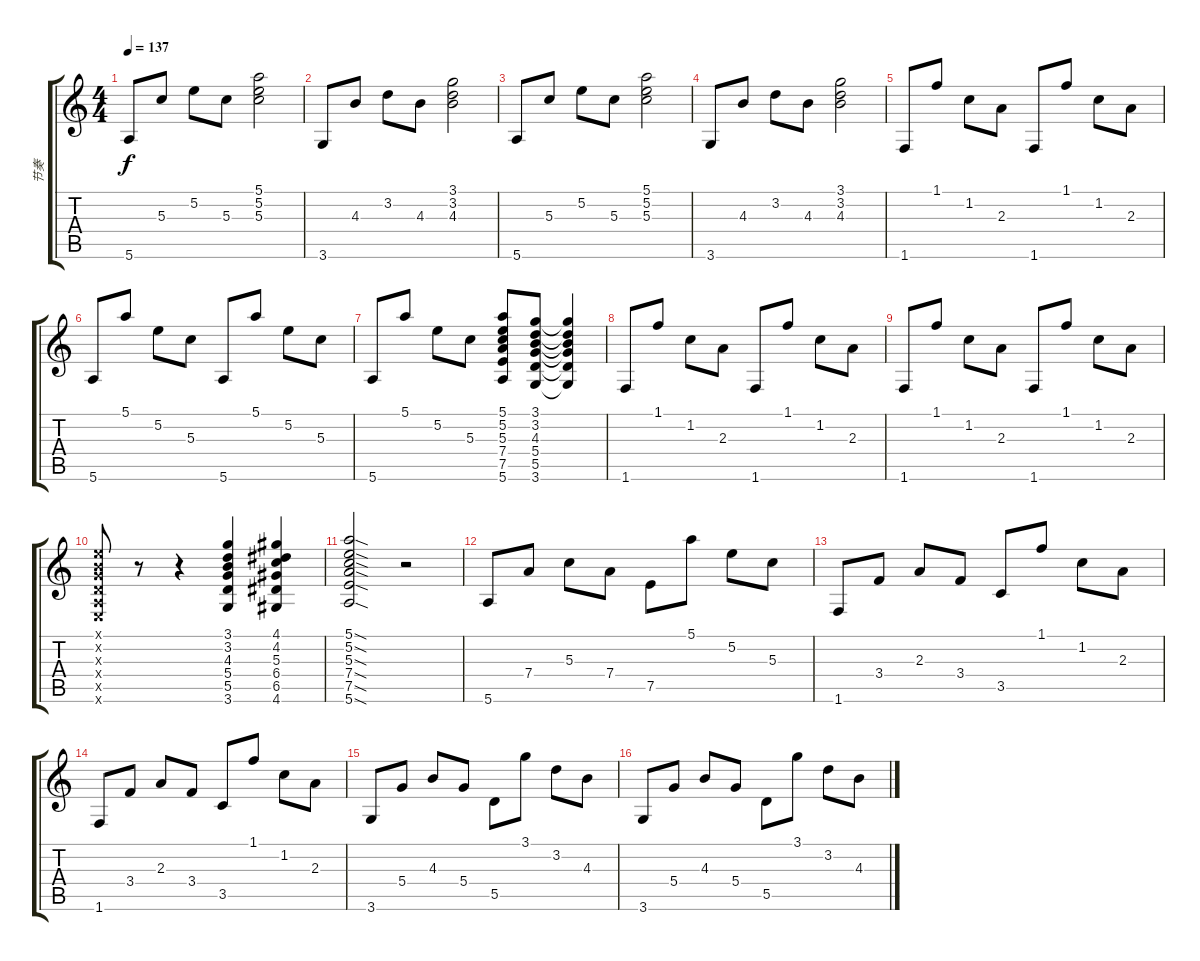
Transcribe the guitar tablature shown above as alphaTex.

\track ("节奏" "节奏") {instrument distortionguitar}
\staff {score tabs}
\tuning (E4 B3 G3 D3 A2 E2) {hide}
\ts (4 4)
\tempo 137
\clef g2
\ks c
5.6.8{dy f instrument electricguitarclean} 5.3.8 5.2.8 5.3.8 (5.1 5.2 5.3).2 |
3.6.8{instrument electricguitarclean} 4.3.8 3.2.8 4.3.8 (3.1 3.2 4.3).2 |
5.6.8{instrument electricguitarclean} 5.3.8 5.2.8 5.3.8 (5.1 5.2 5.3).2 |
3.6.8{instrument electricguitarclean} 4.3.8 3.2.8 4.3.8 (3.1 3.2 4.3).2 |
1.6.8{instrument electricguitarclean} 1.1.8 1.2.8 2.3.8 1.6.8 1.1.8 1.2.8 2.3.8 |
5.6.8 5.1.8 5.2.8 5.3.8 5.6.8 5.1.8 5.2.8 5.3.8 |
5.6.8 5.1.8 5.2.8 5.3.8 (5.1 5.2 5.3 7.4 7.5 5.6).8 (3.1 3.2 4.3 5.4 5.5 3.6).8 (3.1{t} 3.2{t} 4.3{t} 5.4{t} 5.5{t} 3.6{t}).4 |
1.6.8{instrument electricguitarclean} 1.1.8 1.2.8 2.3.8 1.6.8 1.1.8 1.2.8 2.3.8 |
1.6.8{instrument electricguitarclean} 1.1.8 1.2.8 2.3.8 1.6.8 1.1.8 1.2.8 2.3.8 |
(0.1{x} 0.2{x} 0.3{x} 0.4{x} 0.5{x} 0.6{x}).8 r.8 r.4 (3.1 3.2 4.3 5.4 5.5 3.6).4 (4.1 4.2 5.3 6.4 6.5 4.6).4 |
(5.1{sod} 5.2{sod} 5.3{sod} 7.4{sod} 7.5{sod} 5.6{sod}).2 r.2 |
5.6.8 7.4.8 5.3.8 7.4.8 7.5.8 5.1.8 5.2.8 5.3.8 |
1.6.8 3.4.8 2.3.8 3.4.8 3.5.8 1.1.8 1.2.8 2.3.8 |
1.6.8 3.4.8 2.3.8 3.4.8 3.5.8 1.1.8 1.2.8 2.3.8 |
3.6.8 5.4.8 4.3.8 5.4.8 5.5.8 3.1.8 3.2.8 4.3.8 |
3.6.8 5.4.8 4.3.8 5.4.8 5.5.8 3.1.8 3.2.8 4.3.8
